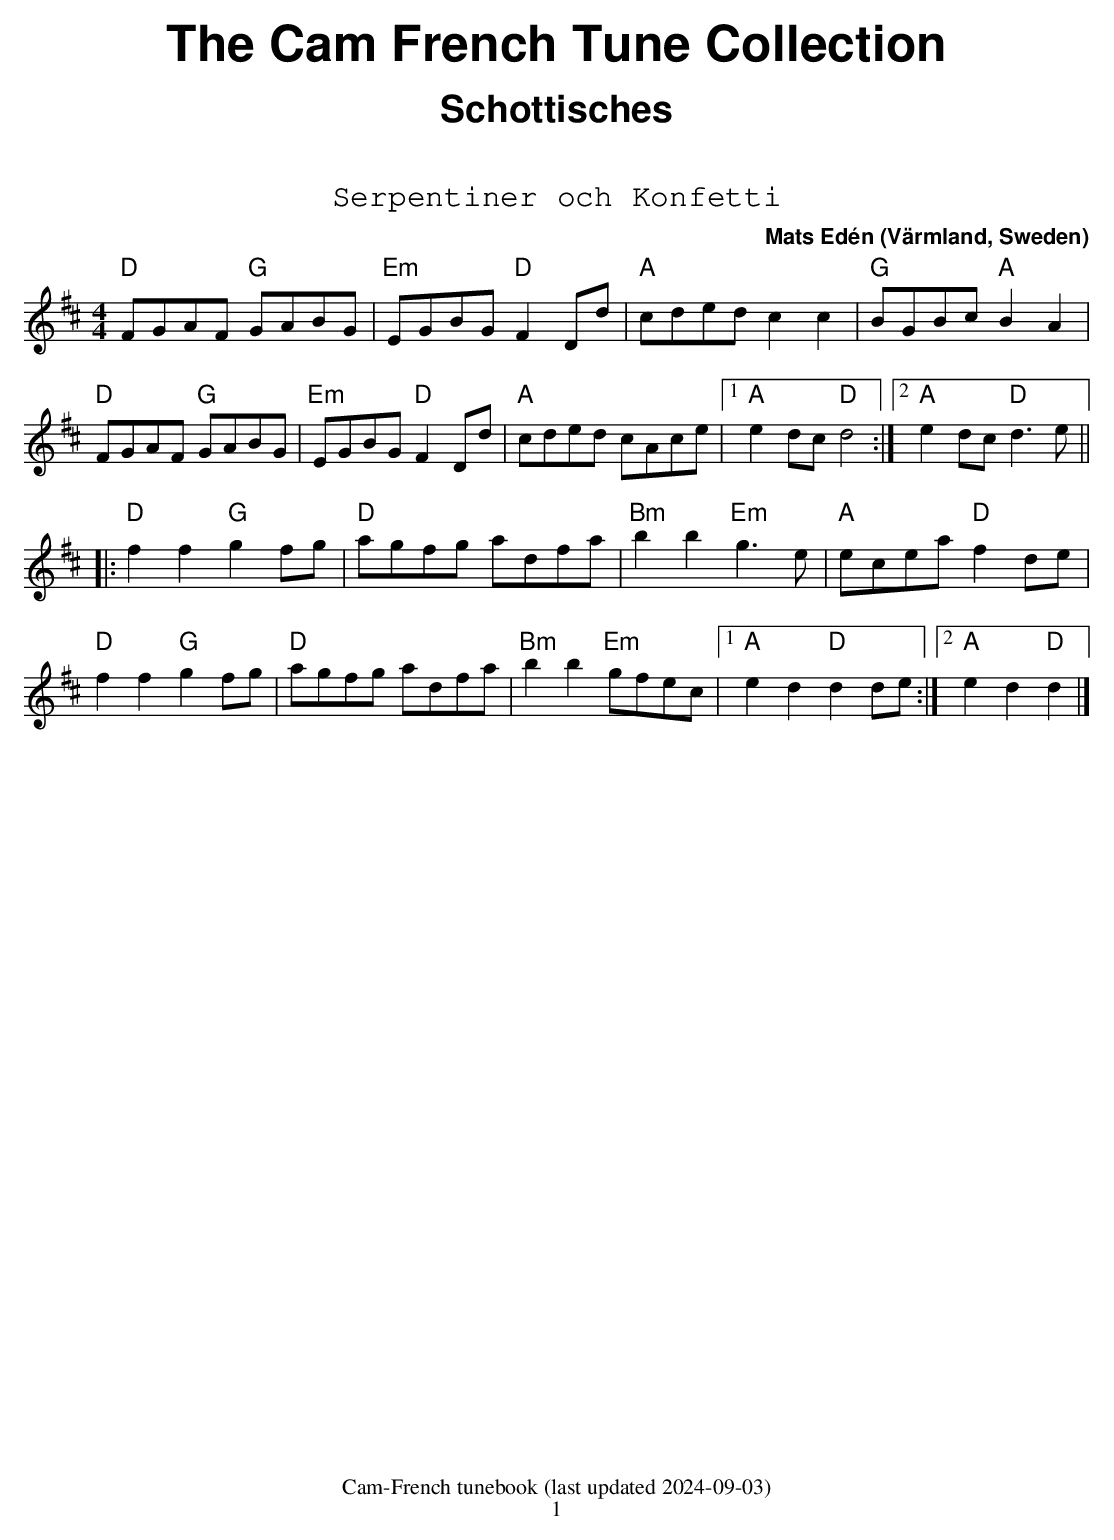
X:1
T: Serpentiner och Konfetti
C: Mats Edén
M: 4/4
O: Värmland, Sweden
K: D
L: 1/8
"D"FGAF "G"GABG|"Em"EGBG "D"F2Dd|"A"cdedc2c2| "G"BGBc "A"B2 A2|
"D"FGAF "G"GABG|"Em"EGBG "D"F2Dd|"A"cded cAce |1 "A"e2dc"D"d4:|2"A"e2dc"D"d3e||
|: "D"f2f2 "G"g2fg |"D"agfg adfa | "Bm" b2b2"Em"g3e| "A"ecea"D"f2 de|
"D"f2f2 "G"g2fg |"D"agfg adfa | "Bm" b2b2"Em"gfec |1 "A"e2 d2 "D"d2 de :|2 "A"e2 d2 "D" d2|]
